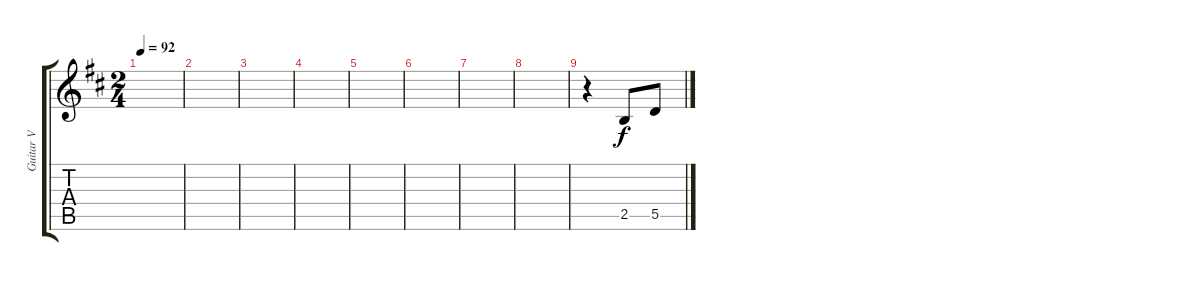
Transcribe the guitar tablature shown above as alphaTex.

\track ("Guitar V" "Guitar V") {instrument acousticguitarsteel}
\staff {score tabs}
\tuning (E4 B3 G3 D3 A2 E2) {hide}
\ts (2 4)
\tempo 92
\clef g2
\ks d
|
|
|
|
|
|
|
|
r.4 2.5.8 5.5.8
